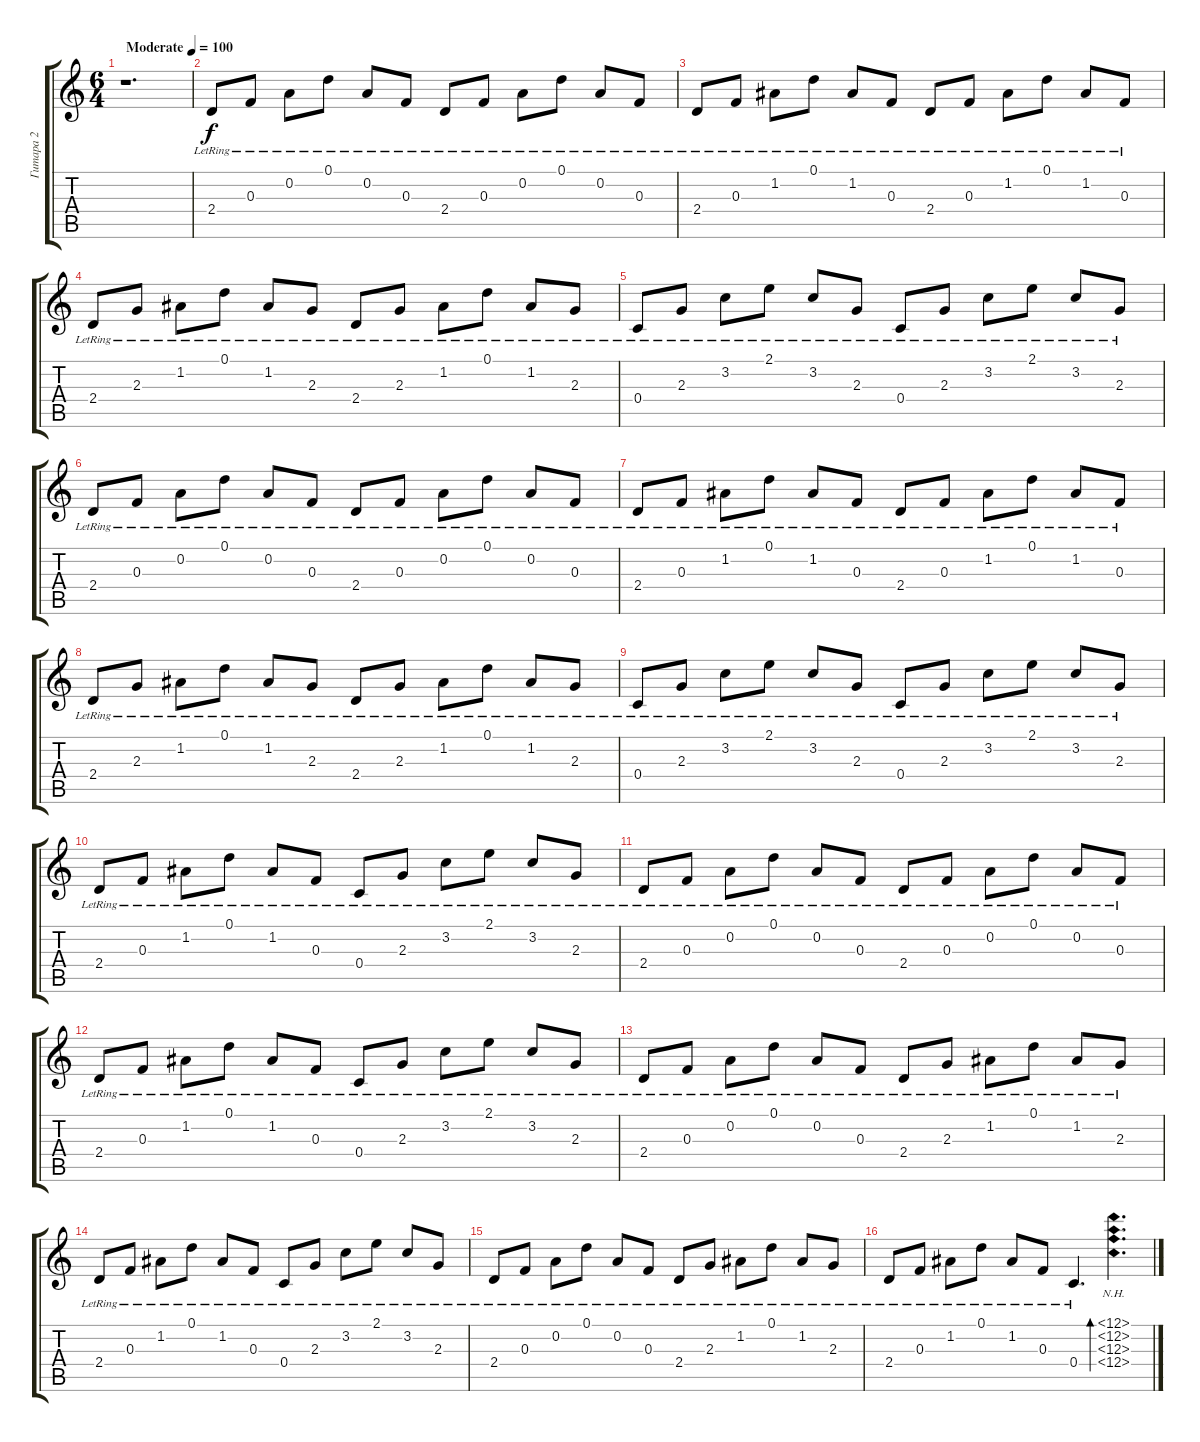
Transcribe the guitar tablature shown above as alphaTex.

\track ("Гитара 2" "Гитара 2") {instrument overdrivenguitar}
\staff {score tabs}
\tuning (D4 A3 F3 C3 G2 D2) {hide}
\ts (6 4)
\tempo (100 "Moderate")
\clef g2
\ks c
r.1{d dy f instrument overdrivenguitar} |
2.4{lr}.8{volume 16 instrument electricguitarclean} 0.3{lr}.8 0.2{lr}.8 0.1{lr}.8 0.2{lr}.8 0.3{lr}.8 2.4{lr}.8 0.3{lr}.8 0.2{lr}.8 0.1{lr}.8 0.2{lr}.8 0.3{lr}.8 |
2.4{lr}.8 0.3{lr}.8 1.2{lr}.8 0.1{lr}.8 1.2{lr}.8 0.3{lr}.8 2.4{lr}.8 0.3{lr}.8 1.2{lr}.8 0.1{lr}.8 1.2{lr}.8 0.3{lr}.8 |
2.4{lr}.8 2.3{lr}.8 1.2{lr}.8 0.1{lr}.8 1.2{lr}.8 2.3{lr}.8 2.4{lr}.8 2.3{lr}.8 1.2{lr}.8 0.1{lr}.8 1.2{lr}.8 2.3{lr}.8 |
0.4{lr}.8 2.3{lr}.8 3.2{lr}.8 2.1{lr}.8 3.2{lr}.8 2.3{lr}.8 0.4{lr}.8 2.3{lr}.8 3.2{lr}.8 2.1{lr}.8 3.2{lr}.8 2.3{lr}.8 |
2.4{lr}.8 0.3{lr}.8 0.2{lr}.8 0.1{lr}.8 0.2{lr}.8 0.3{lr}.8 2.4{lr}.8 0.3{lr}.8 0.2{lr}.8 0.1{lr}.8 0.2{lr}.8 0.3{lr}.8 |
2.4{lr}.8 0.3{lr}.8 1.2{lr}.8 0.1{lr}.8 1.2{lr}.8 0.3{lr}.8 2.4{lr}.8 0.3{lr}.8 1.2{lr}.8 0.1{lr}.8 1.2{lr}.8 0.3{lr}.8 |
2.4{lr}.8 2.3{lr}.8 1.2{lr}.8 0.1{lr}.8 1.2{lr}.8 2.3{lr}.8 2.4{lr}.8 2.3{lr}.8 1.2{lr}.8 0.1{lr}.8 1.2{lr}.8 2.3{lr}.8 |
0.4{lr}.8 2.3{lr}.8 3.2{lr}.8 2.1{lr}.8 3.2{lr}.8 2.3{lr}.8 0.4{lr}.8 2.3{lr}.8 3.2{lr}.8 2.1{lr}.8 3.2{lr}.8 2.3{lr}.8 |
2.4{lr}.8 0.3{lr}.8 1.2{lr}.8 0.1{lr}.8 1.2{lr}.8 0.3{lr}.8 0.4{lr}.8 2.3{lr}.8 3.2{lr}.8 2.1{lr}.8 3.2{lr}.8 2.3{lr}.8 |
2.4{lr}.8 0.3{lr}.8 0.2{lr}.8 0.1{lr}.8 0.2{lr}.8 0.3{lr}.8 2.4{lr}.8 0.3{lr}.8 0.2{lr}.8 0.1{lr}.8 0.2{lr}.8 0.3{lr}.8 |
2.4{lr}.8 0.3{lr}.8 1.2{lr}.8 0.1{lr}.8 1.2{lr}.8 0.3{lr}.8 0.4{lr}.8 2.3{lr}.8 3.2{lr}.8 2.1{lr}.8 3.2{lr}.8 2.3{lr}.8 |
2.4{lr}.8 0.3{lr}.8 0.2{lr}.8 0.1{lr}.8 0.2{lr}.8 0.3{lr}.8 2.4{lr}.8 2.3{lr}.8 1.2{lr}.8 0.1{lr}.8 1.2{lr}.8 2.3{lr}.8 |
2.4{lr}.8 0.3{lr}.8 1.2{lr}.8 0.1{lr}.8 1.2{lr}.8 0.3{lr}.8 0.4{lr}.8 2.3{lr}.8 3.2{lr}.8 2.1{lr}.8 3.2{lr}.8 2.3{lr}.8 |
2.4{lr}.8 0.3{lr}.8 0.2{lr}.8 0.1{lr}.8 0.2{lr}.8 0.3{lr}.8 2.4{lr}.8 2.3{lr}.8 1.2{lr}.8 0.1{lr}.8 1.2{lr}.8 2.3{lr}.8 |
2.4{lr}.8 0.3{lr}.8 1.2{lr}.8 0.1{lr}.8 1.2{lr}.8 0.3{lr}.8 0.4{lr}.4{d} (12.1{nh} 12.2{nh} 12.3{nh} 12.4{nh}).4{d bd 240}
